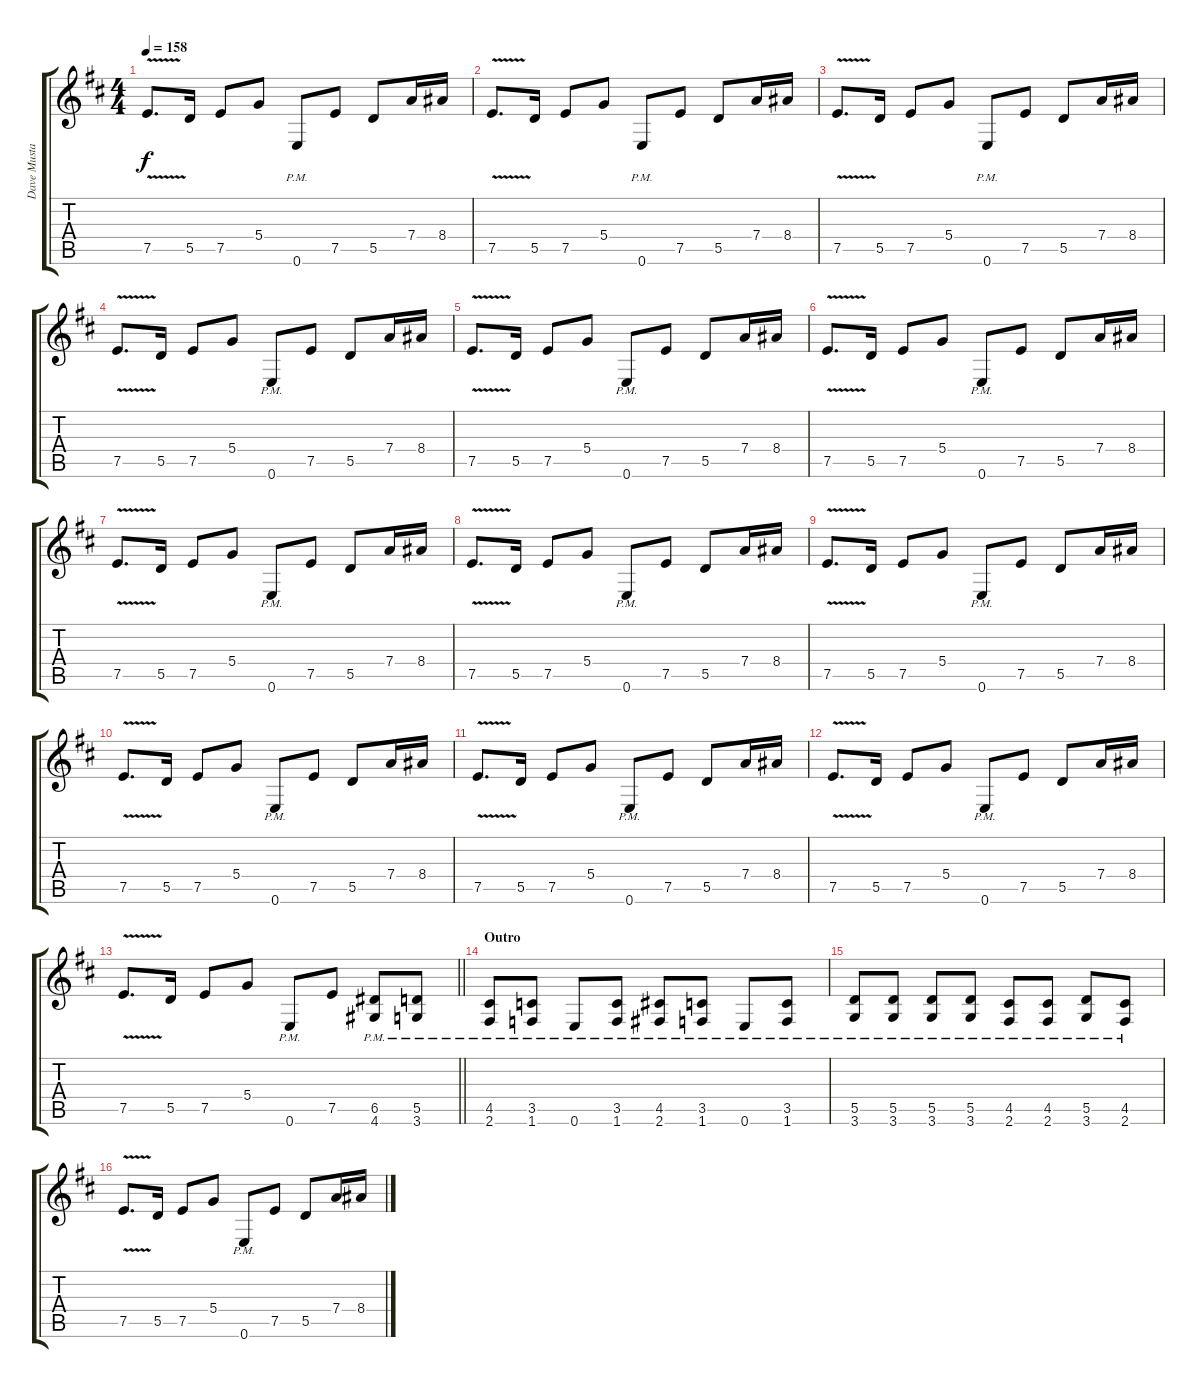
\track ("Dave Mustaine" "Dave Musta") {instrument distortionguitar}
\staff {score tabs}
\tuning (E4 B3 G3 D3 A2 E2) {hide}
\ts (4 4)
\tempo 158
\clef g2
\ks d
7.5{v}.8{d dy f} 5.5.16 7.5.8 5.4.8 0.6{pm}.8 7.5.8 5.5.8 7.4.16 8.4.16 |
7.5{v}.8{d} 5.5.16 7.5.8 5.4.8 0.6{pm}.8 7.5.8 5.5.8 7.4.16 8.4.16 |
7.5{v}.8{d} 5.5.16 7.5.8 5.4.8 0.6{pm}.8 7.5.8 5.5.8 7.4.16 8.4.16 |
7.5{v}.8{d} 5.5.16 7.5.8 5.4.8 0.6{pm}.8 7.5.8 5.5.8 7.4.16 8.4.16 |
7.5{v}.8{d} 5.5.16 7.5.8 5.4.8 0.6{pm}.8 7.5.8 5.5.8 7.4.16 8.4.16 |
7.5{v}.8{d} 5.5.16 7.5.8 5.4.8 0.6{pm}.8 7.5.8 5.5.8 7.4.16 8.4.16 |
7.5{v}.8{d} 5.5.16 7.5.8 5.4.8 0.6{pm}.8 7.5.8 5.5.8 7.4.16 8.4.16 |
7.5{v}.8{d} 5.5.16 7.5.8 5.4.8 0.6{pm}.8 7.5.8 5.5.8 7.4.16 8.4.16 |
7.5{v}.8{d} 5.5.16 7.5.8 5.4.8 0.6{pm}.8 7.5.8 5.5.8 7.4.16 8.4.16 |
7.5{v}.8{d} 5.5.16 7.5.8 5.4.8 0.6{pm}.8 7.5.8 5.5.8 7.4.16 8.4.16 |
7.5{v}.8{d} 5.5.16 7.5.8 5.4.8 0.6{pm}.8 7.5.8 5.5.8 7.4.16 8.4.16 |
7.5{v}.8{d} 5.5.16 7.5.8 5.4.8 0.6{pm}.8 7.5.8 5.5.8 7.4.16 8.4.16 |
\barLineRight lightlight
7.5{v}.8{d} 5.5.16 7.5.8 5.4.8 0.6{pm}.8 7.5.8 (6.5{pm} 4.6{pm}).8 (5.5{pm} 3.6{pm}).8 |
\section ("" "Outro")
(4.5{pm} 2.6{pm}).8 (3.5{pm} 1.6{pm}).8 0.6{pm}.8 (3.5{pm} 1.6{pm}).8 (4.5{pm} 2.6{pm}).8 (3.5{pm} 1.6{pm}).8 0.6{pm}.8 (3.5{pm} 1.6{pm}).8 |
(5.5{pm} 3.6{pm}).8 (5.5{pm} 3.6{pm}).8 (5.5{pm} 3.6{pm}).8 (5.5{pm} 3.6{pm}).8 (4.5{pm} 2.6{pm}).8 (4.5{pm} 2.6{pm}).8 (5.5{pm} 3.6{pm}).8 (4.5{pm} 2.6{pm}).8 |
7.5{v}.8{d} 5.5.16 7.5.8 5.4.8 0.6{pm}.8 7.5.8 5.5.8 7.4.16 8.4.16
